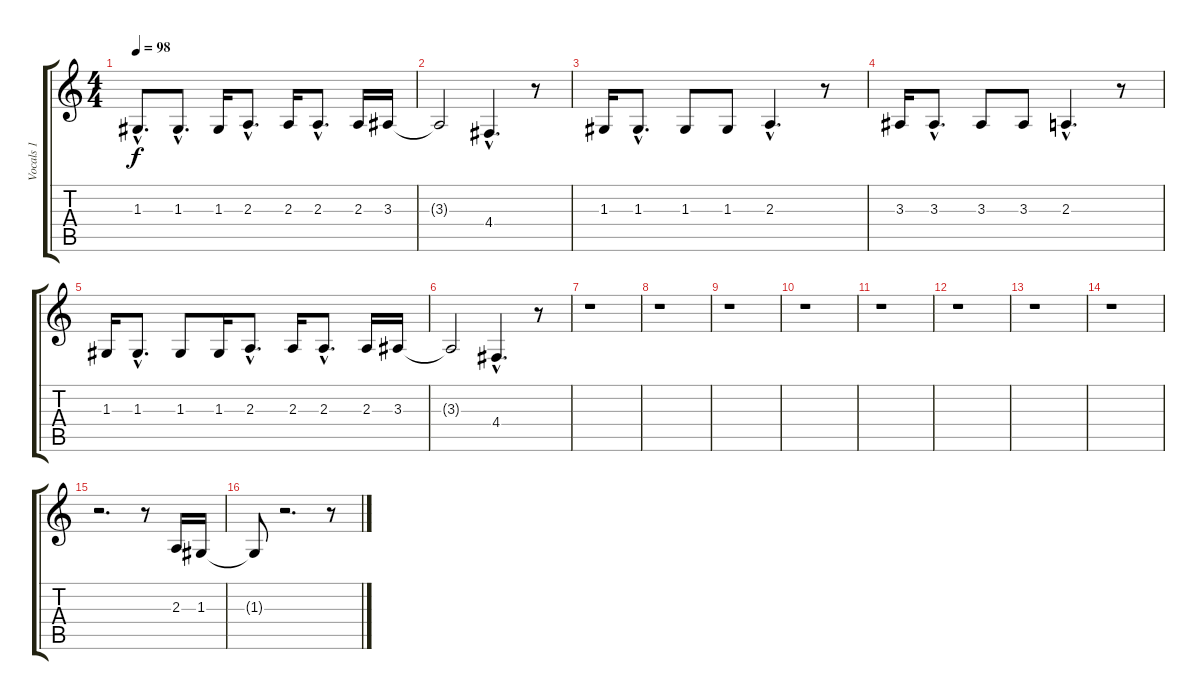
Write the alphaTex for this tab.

\track ("Vocals 1" "Vocals 1") {instrument brightacousticpiano}
\staff {score tabs}
\tuning (E4 B3 G3 D3 A2 E2) {hide}
\ts (4 4)
\tempo 98
\clef g2
\ks c
1.3{hac}.8{d dy f} 1.3{hac}.8{d} 1.3.16 2.3{hac}.8{d} 2.3.16 2.3{hac}.8{d} 2.3.16 3.3.16 |
3.3{t}.2 4.4{hac}.4{d} r.8 |
1.3.16 1.3{hac}.8{d} 1.3.8 1.3.8 2.3{hac}.4{d} r.8 |
3.3.16 3.3{hac}.8{d} 3.3.8 3.3.8 2.3{hac}.4{d} r.8 |
1.3.16 1.3{hac}.8{d} 1.3.8 1.3.16 2.3{hac}.8{d} 2.3.16 2.3{hac}.8{d} 2.3.16 3.3.16 |
3.3{t}.2 4.4{hac}.4{d} r.8 |
r.1 |
r.1 |
r.1 |
r.1 |
r.1 |
r.1 |
r.1 |
r.1 |
r.2{d} r.8 2.3.16 1.3.16 |
1.3{t}.8 r.2{d} r.8
